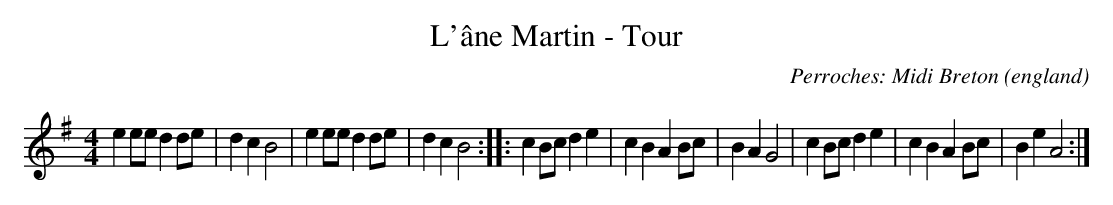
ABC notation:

X:1
T:L'âne Martin - Tour
O:england
C:Perroches: Midi Breton
M:4/4
L:1/8
K:G
e2 eed2de|d2c2B4|e2 eed2de|d2c2B4:|\
|:c2Bcd2e2|c2B2A2Bc|B2A2G4|\
c2Bcd2e2|c2B2A2Bc|B2e2A4:|
